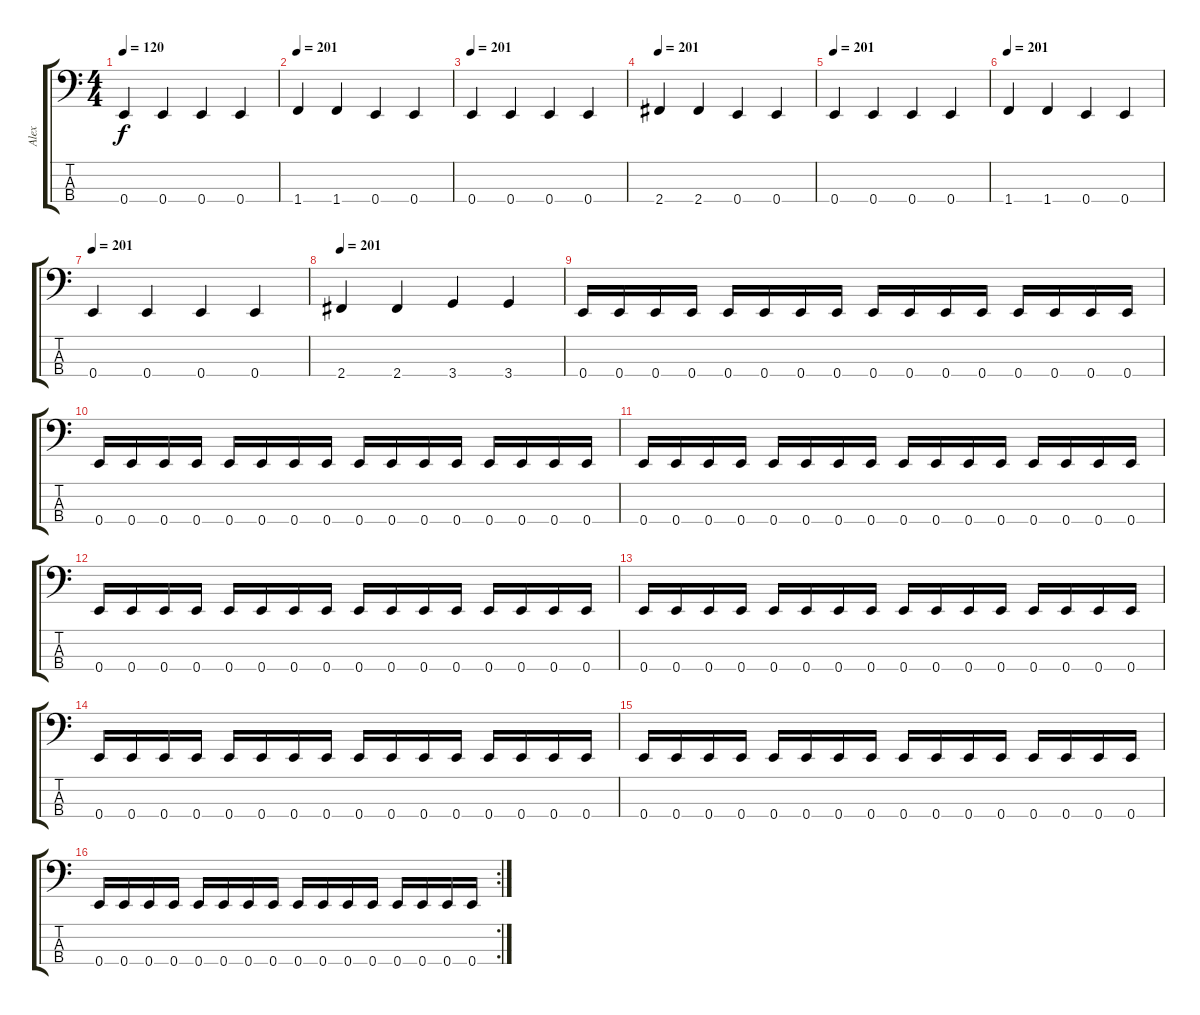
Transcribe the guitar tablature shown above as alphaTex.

\track ("Alex" "Alex") {instrument slapbass1}
\staff {score tabs}
\tuning (G2 D2 A1 E1) {hide}
\ts (4 4)
\tempo 120
\tempo 201
\tempo 120
\clef f4
\ks c
0.4.4{dy f instrument slapbass1} 0.4.4 0.4.4 0.4.4 |
\tempo 201
1.4.4 1.4.4 0.4.4 0.4.4 |
\tempo 201
0.4.4 0.4.4 0.4.4 0.4.4 |
\tempo 201
2.4.4 2.4.4 0.4.4 0.4.4 |
\tempo 201
0.4.4 0.4.4 0.4.4 0.4.4 |
\tempo 201
1.4.4 1.4.4 0.4.4 0.4.4 |
\tempo 201
0.4.4 0.4.4 0.4.4 0.4.4 |
\tempo 201
2.4.4 2.4.4 3.4.4 3.4.4 |
0.4.16 0.4.16 0.4.16 0.4.16 0.4.16 0.4.16 0.4.16 0.4.16 0.4.16 0.4.16 0.4.16 0.4.16 0.4.16 0.4.16 0.4.16 0.4.16 |
0.4.16 0.4.16 0.4.16 0.4.16 0.4.16 0.4.16 0.4.16 0.4.16 0.4.16 0.4.16 0.4.16 0.4.16 0.4.16 0.4.16 0.4.16 0.4.16 |
0.4.16 0.4.16 0.4.16 0.4.16 0.4.16 0.4.16 0.4.16 0.4.16 0.4.16 0.4.16 0.4.16 0.4.16 0.4.16 0.4.16 0.4.16 0.4.16 |
0.4.16 0.4.16 0.4.16 0.4.16 0.4.16 0.4.16 0.4.16 0.4.16 0.4.16 0.4.16 0.4.16 0.4.16 0.4.16 0.4.16 0.4.16 0.4.16 |
0.4.16 0.4.16 0.4.16 0.4.16 0.4.16 0.4.16 0.4.16 0.4.16 0.4.16 0.4.16 0.4.16 0.4.16 0.4.16 0.4.16 0.4.16 0.4.16 |
0.4.16 0.4.16 0.4.16 0.4.16 0.4.16 0.4.16 0.4.16 0.4.16 0.4.16 0.4.16 0.4.16 0.4.16 0.4.16 0.4.16 0.4.16 0.4.16 |
0.4.16 0.4.16 0.4.16 0.4.16 0.4.16 0.4.16 0.4.16 0.4.16 0.4.16 0.4.16 0.4.16 0.4.16 0.4.16 0.4.16 0.4.16 0.4.16 |
\rc 2
0.4.16 0.4.16 0.4.16 0.4.16 0.4.16 0.4.16 0.4.16 0.4.16 0.4.16 0.4.16 0.4.16 0.4.16 0.4.16 0.4.16 0.4.16 0.4.16
